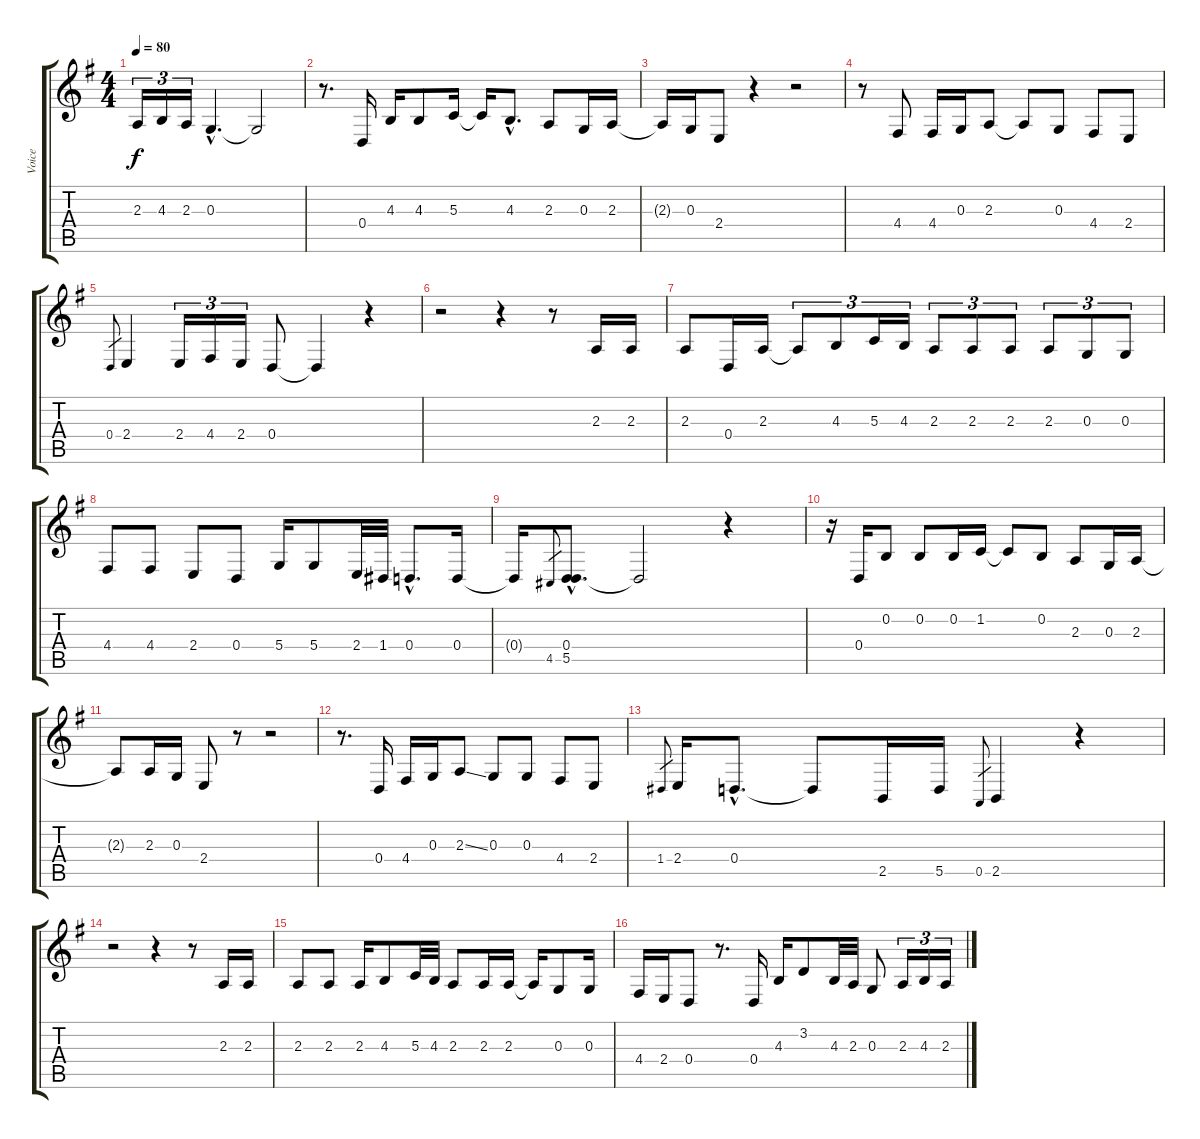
\track ("Voice" "Voice") {instrument synthvoice}
\staff {score tabs}
\tuning (E4 B3 G3 D3 A2 E2) {hide}
\ts (4 4)
\tempo 80
\clef g2
\ks g
2.3.16{tu (3 2) dy f} 4.3.16{tu (3 2)} 2.3.16{tu (3 2)} 0.3{hac}.4{d} 0.3{t}.2 |
r.8{d} 0.4.16 4.3.16 4.3.8 5.3.16 5.3{t}.16 4.3{hac}.8{d} 2.3.8 0.3.16 2.3.16 |
2.3{t}.16 0.3.16 2.4.8 r.4 r.2 |
r.8 4.4.8 4.4.16 0.3.16 2.3.8 2.3{t}.8 0.3.8 4.4.8 2.4.8 |
0.4.8{gr} 2.4.4 2.4.16{tu (3 2)} 4.4.16{tu (3 2)} 2.4.16{tu (3 2)} 0.4.8 0.4{t}.4 r.4 |
r.2 r.4 r.8 2.3.16 2.3.16 |
2.3.8 0.4.16 2.3.16 2.3{t}.8{tu (3 2)} 4.3.8{tu (3 2)} 5.3.16{tu (3 2)} 4.3.16{tu (3 2)} 2.3.8{tu (3 2)} 2.3.8{tu (3 2)} 2.3.8{tu (3 2)} 2.3.8{tu (3 2)} 0.3.8{tu (3 2)} 0.3.8{tu (3 2)} |
4.4.8 4.4.8 2.4.8 0.4.8 5.4.16 5.4.8 2.4.32 1.4.32 0.4{hac}.8{d} 0.4.16 |
0.4{t}.16 4.5.8{gr} (0.4{hac} 5.5{hac}).8{d} 0.4{t}.2 r.4 |
r.16 0.4.16 0.2.8 0.2.8 0.2.16 1.2.16 1.2{t}.8 0.2.8 2.3.8 0.3.16 2.3.16 |
2.3{t}.8 2.3.16 0.3.16 2.4.8 r.8 r.2 |
r.8{d} 0.4.16 4.4.16 0.3.16 2.3{ss}.8 0.3.8 0.3.8 4.4.8 2.4.8 |
1.4.8{gr} 2.4.16 0.4{hac}.8{d} 0.4{t}.8 2.5.16 5.5.16 0.5.8{gr} 2.5.4 r.4 |
r.2 r.4 r.8 2.3.16 2.3.16 |
2.3.8 2.3.8 2.3.16 4.3.8 5.3.32 4.3.32 2.3.8 2.3.16 2.3.16 2.3{t}.16 0.3.8 0.3.16 |
4.4.16 2.4.16 0.4.8 r.8{d} 0.4.16 4.3.16 3.2.8 4.3.32 2.3.32 0.3.8 2.3.16{tu (3 2)} 4.3.16{tu (3 2)} 2.3.16{tu (3 2)}
